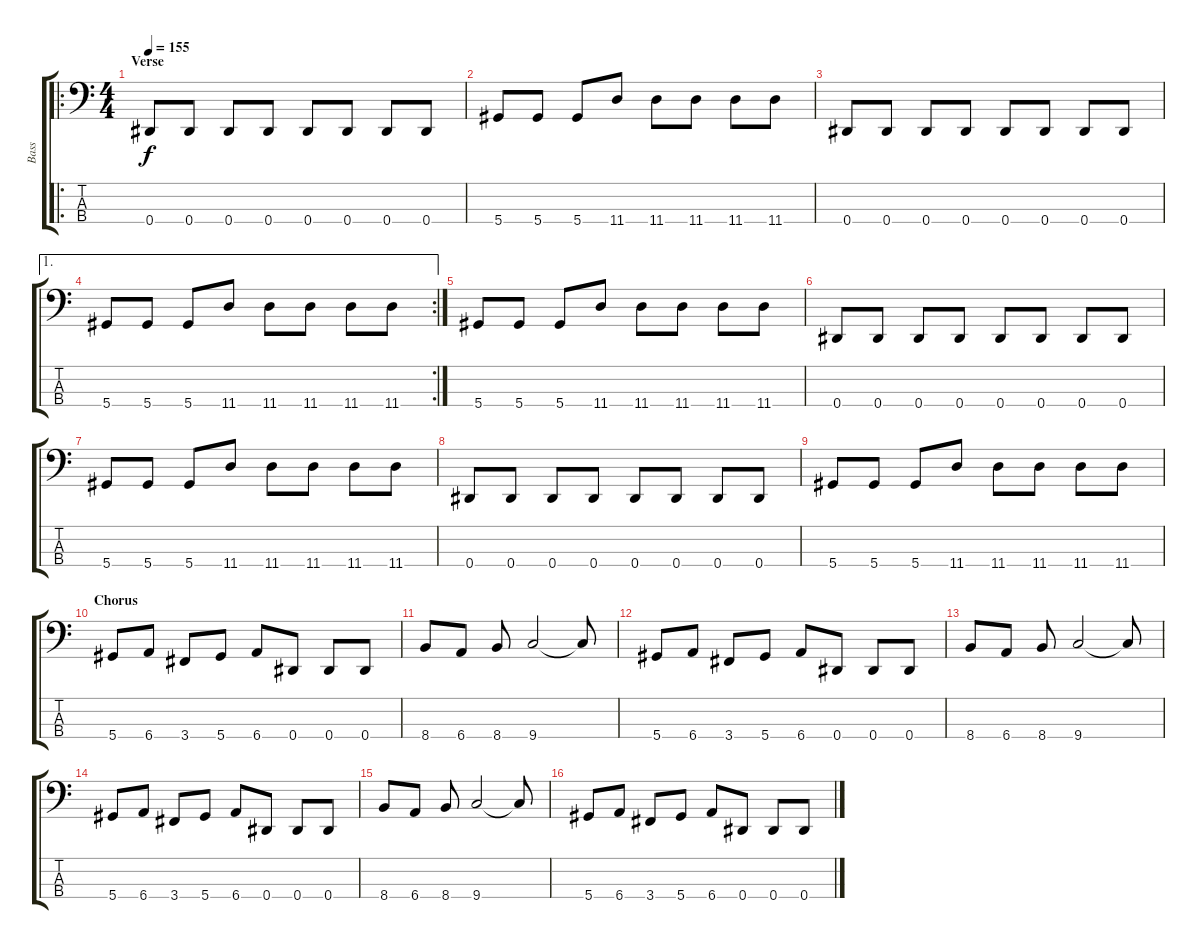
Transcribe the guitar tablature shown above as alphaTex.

\track ("Bass" "Bass") {instrument slapbass1}
\staff {score tabs}
\tuning (Gb2 Db2 Ab1 Eb1) {hide}
\ro
\ts (4 4)
\section ("" "Verse")
\tempo 155
\clef f4
\ks c
0.4.8{dy f} 0.4.8 0.4.8 0.4.8 0.4.8 0.4.8 0.4.8 0.4.8 |
5.4.8 5.4.8 5.4.8 11.4.8 11.4.8 11.4.8 11.4.8 11.4.8 |
0.4.8 0.4.8 0.4.8 0.4.8 0.4.8 0.4.8 0.4.8 0.4.8 |
\ae 1
\rc 2
5.4.8 5.4.8 5.4.8 11.4.8 11.4.8 11.4.8 11.4.8 11.4.8 |
5.4.8 5.4.8 5.4.8 11.4.8 11.4.8 11.4.8 11.4.8 11.4.8 |
0.4.8 0.4.8 0.4.8 0.4.8 0.4.8 0.4.8 0.4.8 0.4.8 |
5.4.8 5.4.8 5.4.8 11.4.8 11.4.8 11.4.8 11.4.8 11.4.8 |
0.4.8 0.4.8 0.4.8 0.4.8 0.4.8 0.4.8 0.4.8 0.4.8 |
5.4.8 5.4.8 5.4.8 11.4.8 11.4.8 11.4.8 11.4.8 11.4.8 |
\section ("" "Chorus")
5.4.8 6.4.8 3.4.8 5.4.8 6.4.8 0.4.8 0.4.8 0.4.8 |
8.4.8 6.4.8 8.4.8 9.4.2 9.4{t}.8 |
5.4.8 6.4.8 3.4.8 5.4.8 6.4.8 0.4.8 0.4.8 0.4.8 |
8.4.8 6.4.8 8.4.8 9.4.2 9.4{t}.8 |
5.4.8 6.4.8 3.4.8 5.4.8 6.4.8 0.4.8 0.4.8 0.4.8 |
8.4.8 6.4.8 8.4.8 9.4.2 9.4{t}.8 |
5.4.8 6.4.8 3.4.8 5.4.8 6.4.8 0.4.8 0.4.8 0.4.8
